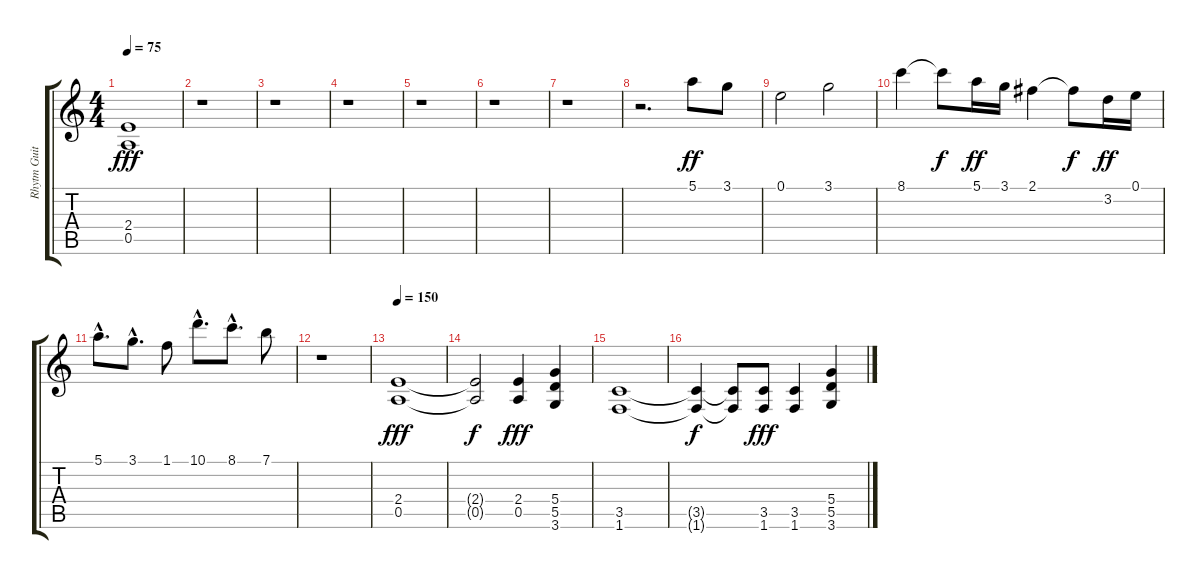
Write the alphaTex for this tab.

\track ("Rhytm Guitar" "Rhytm Guit") {instrument distortionguitar}
\staff {score tabs}
\tuning (E4 B3 G3 D3 A2 E2) {hide}
\ts (4 4)
\tempo 75
\clef g2
\ks c
(2.4 0.5).1{dy fff} |
r.1 |
r.1 |
r.1 |
r.1 |
r.1 |
r.1 |
r.2{d} 5.1.8{dy ff} 3.1.8 |
0.1.2 3.1.2 |
8.1.4 8.1{t}.8{dy f} 5.1.16{dy ff} 3.1.16 2.1.4 2.1{t}.8{dy f} 3.2.16{dy ff} 0.1.16 |
5.1{hac}.8{d} 3.1{hac}.8{d} 1.1.8 10.1{hac}.8{d} 8.1{hac}.8{d} 7.1.8 |
r.1 |
\tempo 150
(2.4 0.5).1{dy fff} |
(2.4{t} 0.5{t}).2{dy f} (2.4 0.5).4{dy fff} (5.4 5.5 3.6).4 |
(3.5 1.6).1 |
(3.5{t} 1.6{t}).4{dy f} (3.5{t} 1.6{t}).8 (3.5 1.6).8{dy fff} (3.5 1.6).4 (5.4 5.5 3.6).4
